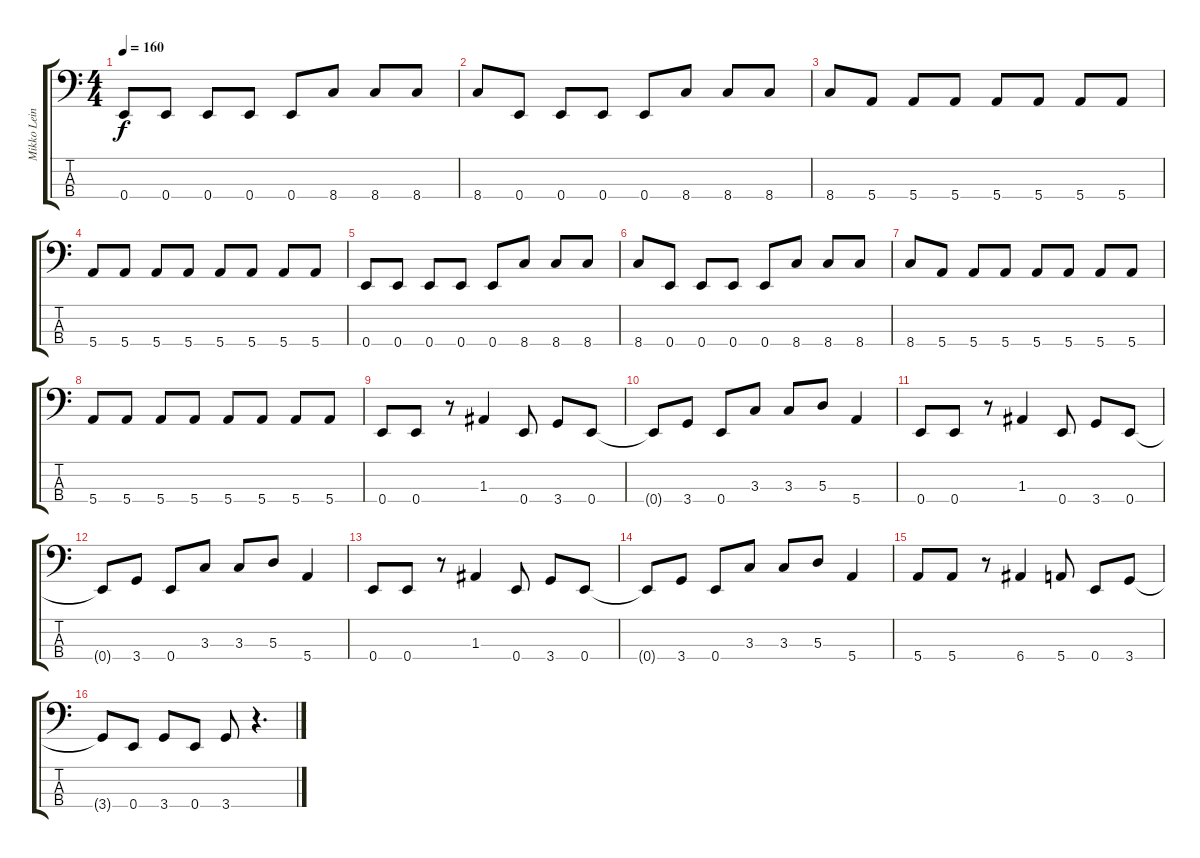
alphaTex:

\track ("Mikko Leinonen" "Mikko Lein") {instrument electricbasspick}
\staff {score tabs}
\tuning (G2 D2 A1 E1) {hide}
\ts (4 4)
\tempo 160
\clef f4
\ks c
0.4.8{dy f} 0.4.8 0.4.8 0.4.8 0.4.8 8.4.8 8.4.8 8.4.8 |
8.4.8 0.4.8 0.4.8 0.4.8 0.4.8 8.4.8 8.4.8 8.4.8 |
8.4.8 5.4.8 5.4.8 5.4.8 5.4.8 5.4.8 5.4.8 5.4.8 |
5.4.8 5.4.8 5.4.8 5.4.8 5.4.8 5.4.8 5.4.8 5.4.8 |
0.4.8 0.4.8 0.4.8 0.4.8 0.4.8 8.4.8 8.4.8 8.4.8 |
8.4.8 0.4.8 0.4.8 0.4.8 0.4.8 8.4.8 8.4.8 8.4.8 |
8.4.8 5.4.8 5.4.8 5.4.8 5.4.8 5.4.8 5.4.8 5.4.8 |
5.4.8 5.4.8 5.4.8 5.4.8 5.4.8 5.4.8 5.4.8 5.4.8 |
0.4.8 0.4.8 r.8 1.3.4 0.4.8 3.4.8 0.4.8 |
0.4{t}.8 3.4.8 0.4.8 3.3.8 3.3.8 5.3.8 5.4.4 |
0.4.8 0.4.8 r.8 1.3.4 0.4.8 3.4.8 0.4.8 |
0.4{t}.8 3.4.8 0.4.8 3.3.8 3.3.8 5.3.8 5.4.4 |
0.4.8 0.4.8 r.8 1.3.4 0.4.8 3.4.8 0.4.8 |
0.4{t}.8 3.4.8 0.4.8 3.3.8 3.3.8 5.3.8 5.4.4 |
5.4.8 5.4.8 r.8 6.4.4 5.4.8 0.4.8 3.4.8 |
3.4{t}.8 0.4.8 3.4.8 0.4.8 3.4.8 r.4{d}
